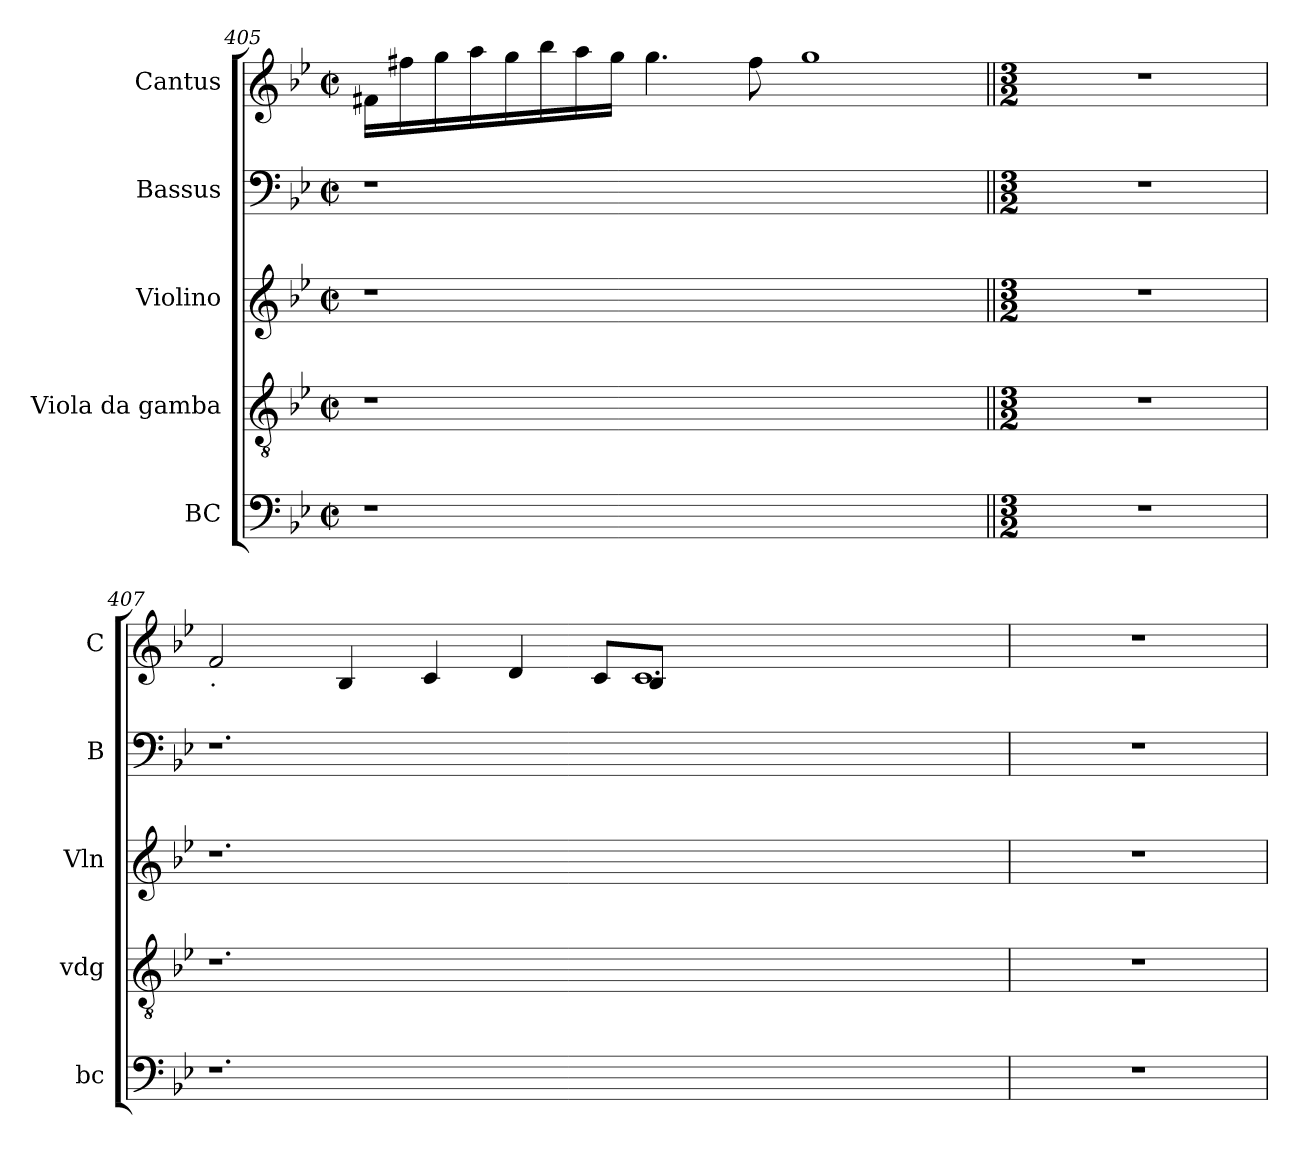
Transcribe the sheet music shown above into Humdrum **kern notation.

**kern	**kern	**kern	**kern	**kern
*part5	*part4	*part3	*part2	*part1
*staff5	*staff4	*staff3	*staff2	*staff1
*I"BC	*I"Viola da gamba	*I"Violino	*I"Bassus	*I"Cantus
*I'bc	*I'vdg	*I'Vln	*I'B	*I'C
*clefF4	*clefGv2	*clefG2	*clefF4	*clefG2
*k[b-e-]	*k[b-e-]	*k[b-e-]	*k[b-e-]	*k[b-e-]
*B-:	*B-:	*B-:	*B-:	*B-:
*M2/2	*M2/2	*M2/2	*M2/2	*M2/2
*met(c|)	*met(c|)	*met(c|)	*met(c|)	*met(c|)
=405	=405	=405	=405	=405
1r	1r	1r	1r	16f#X\LL
.	.	.	.	16ff#X\
.	.	.	.	16gg\
.	.	.	.	16aa\
.	.	.	.	16gg\
.	.	.	.	16bb-\
.	.	.	.	16aa\
.	.	.	.	16gg\JJ
.	.	.	.	4.gg\
.	.	.	.	8ff#\
1ryy	1ryy	1ryy	1ryy	1gg
!!LO:LB:g=z
=406||	=406||	=406||	=406||	=406||
*M3/2	*M3/2	*M3/2	*M3/2	*M3/2
1.r	1.r	1.r	1.r	1.r
=407	=407	=407	=407	=407
*	*	*	*	*^
!	!	!	!	!LO:TX:b:t=.	!
1.r	1.r	1.r	1.r	2f/	1ryy
.	.	.	.	4B-/	.
.	.	.	.	4c/	.
.	.	.	.	4d/	4.ryy
.	.	.	.	8c/L	.
.	.	.	.	8B-/J	1.c
1ryy	1ryy	1ryy	1ryy	1ryy	.
4.ryy	4.ryy	4.ryy	4.ryy	4.ryy	.
*	*	*	*	*v	*v
=408	=408	=408	=408	=408
1.r	1.r	1.r	1.r	1.r
=	=	=	=	=
*-	*-	*-	*-	*-
